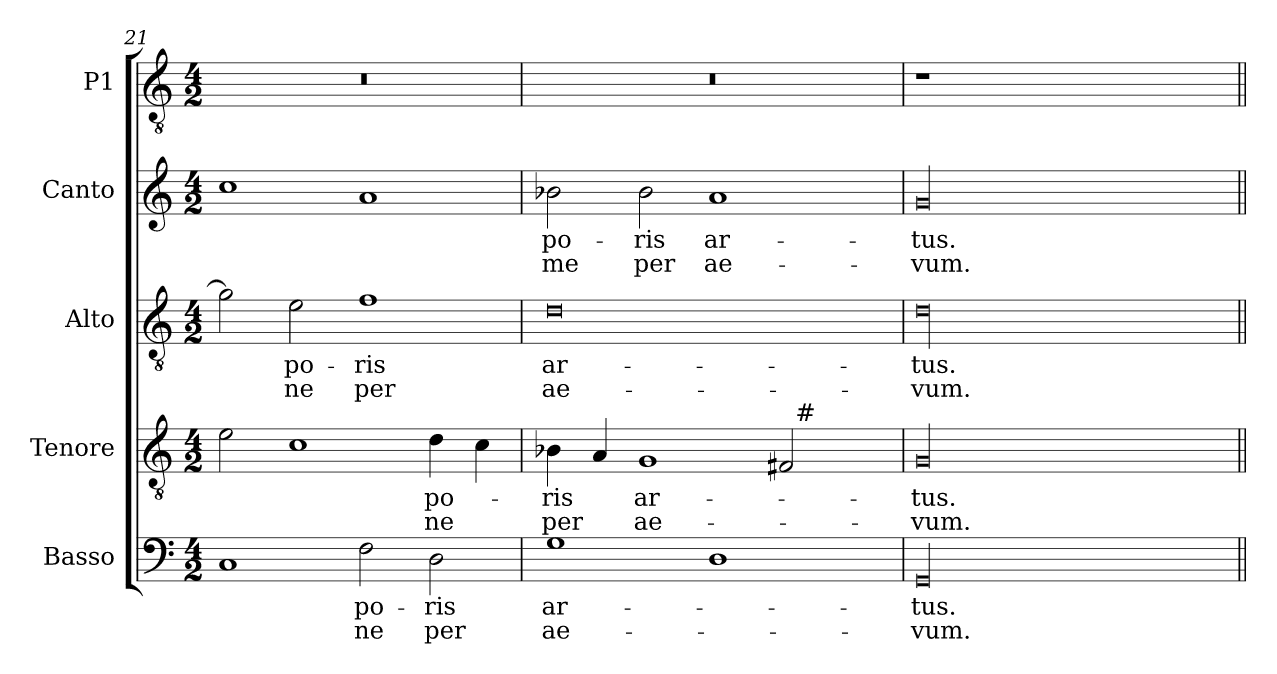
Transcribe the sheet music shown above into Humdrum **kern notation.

**kern	**text	**text	**kern	**text	**text	**kern	**text	**text	**kern	**text	**text	**kern
*part5	*part5	*part5	*part4	*part4	*part4	*part3	*part3	*part3	*part2	*part2	*part2	*part1
*staff5	*staff5	*staff5	*staff4	*staff4	*staff4	*staff3	*staff3	*staff3	*staff2	*staff2	*staff2	*staff1
*I"Basso	*	*	*I"Tenore	*	*	*I"Alto	*	*	*I"Canto	*	*	*I"P1
*clefF4	*	*	*clefGv2	*	*	*clefGv2	*	*	*clefG2	*	*	*clefGv2
*	*	*	*ITrd7c12	*	*	*ITrd7c12	*	*	*	*	*	*ITrd7c12
*k[]	*	*	*k[]	*	*	*k[]	*	*	*k[]	*	*	*k[]
*C:	*	*	*C:	*	*	*C:	*	*	*C:	*	*	*C:
*M4/2	*	*	*M4/2	*	*	*M4/2	*	*	*M4/2	*	*	*M4/2
=21	=21	=21	=21	=21	=21	=21	=21	=21	=21	=21	=21	=21
!	!	!	!	!	!	!	!	!	!	!	!	!LO:N:vis=1
1Ci	.	.	2Ei\	.	.	2Gi\]	.	.	1cci	.	.	0r
!	!	!	!	!	!	!	!LO:LY:b:color=#000000	!LO:LY:b:color=#000000	!	!	!	!
.	.	.	1Ci	.	.	2Ei\	-po-	-ne	.	.	.	.
!	!LO:LY:b:color=#000000	!LO:LY:b:color=#000000	!	!	!	!	!	!	!	!	!	!
!	!	!	!	!	!	!	!LO:LY:b:color=#000000	!LO:LY:b:color=#000000	!	!	!	!
2Fi\	-po-	-ne	.	.	.	1Fi	-ris	per	1ai	.	.	.
!	!LO:LY:b:color=#000000	!LO:LY:b:color=#000000	!	!	!	!	!	!	!	!	!	!
!	!	!	!	!LO:LY:b:color=#000000	!LO:LY:b:color=#000000	!	!	!	!	!	!	!
2Di\	-ris	per	4Di\	-po-	-ne	.	.	.	.	.	.	.
.	.	.	4Ci\	.	.	.	.	.	.	.	.	.
=22	=22	=22	=22	=22	=22	=22	=22	=22	=22	=22	=22	=22
!	!LO:LY:b:color=#000000	!LO:LY:b:color=#000000	!	!	!	!	!	!	!	!	!	!
!	!	!	!	!LO:LY:b:color=#000000	!LO:LY:b:color=#000000	!	!	!	!	!	!	!
!	!	!	!	!	!	!	!LO:LY:b:color=#000000	!LO:LY:b:color=#000000	!	!	!	!
!	!	!	!	!	!	!	!	!	!	!LO:LY:b:color=#000000	!LO:LY:b:color=#000000	!LO:N:vis=1
*	*	*	*^	*	*	*	*	*	*	*	*	*
1Gi	ar-	ae-	4BB-Xi\	1ryy	-ris	per	0Di	ar-	ae-	2b-Xi\	-po-	-me	0r
.	.	.	4AAi/	.	.	.	.	.	.	.	.	.	.
!	!	!	!	!	!LO:LY:b:color=#000000	!LO:LY:b:color=#000000	!	!	!	!	!	!	!
!	!	!	!	!	!	!	!	!	!	!	!LO:LY:b:color=#000000	!LO:LY:b:color=#000000	!
.	.	.	1GGi	.	ar-	ae-	.	.	.	2b-i\	-ris	per	.
!	!	!	!	!	!	!	!	!	!	!	!LO:LY:b:color=#000000	!LO:LY:b:color=#000000	!
1Di	.	.	.	2ryy	.	.	.	.	.	1ai	ar-	ae-	.
.	.	.	2FF#i/	32ryy	.	.	.	.	.	.	.	.	.
.	.	.	.	256ryy	.	.	.	.	.	.	.	.	.
!	!	!	!	!LO:TX:a:t=#	!	!	!	!	!	!	!	!	!
.	.	.	.	4ryy	.	.	.	.	.	.	.	.	.
.	.	.	.	8ryy	.	.	.	.	.	.	.	.	.
.	.	.	.	16ryy	.	.	.	.	.	.	.	.	.
.	.	.	.	64..ryy	.	.	.	.	.	.	.	.	.
*	*	*	*v	*v	*	*	*	*	*	*	*	*	*
=23	=23	=23	=23	=23	=23	=23	=23	=23	=23	=23	=23	=23
*	*	*	*^	*	*	*	*	*	*	*	*	*
!	!LO:LY:b:color=#000000	!LO:LY:b:color=#000000	!	!	!	!	!	!	!	!	!	!	!
*	*	*	*v	*v	*	*	*	*	*	*	*	*	*
*	*	*	*^	*	*	*	*	*	*	*	*	*
!	!	!	!	!	!LO:LY:b:color=#000000	!LO:LY:b:color=#000000	!	!	!	!	!	!	!
*	*	*	*v	*v	*	*	*	*	*	*	*	*	*
*	*	*	*^	*	*	*	*	*	*	*	*	*
!	!	!	!	!	!	!	!	!LO:LY:b:color=#000000	!LO:LY:b:color=#000000	!	!	!	!
*	*	*	*v	*v	*	*	*	*	*	*	*	*	*
*	*	*	*^	*	*	*	*	*	*	*	*	*
!	!	!	!	!	!	!	!	!	!	!	!LO:LY:b:color=#000000	!LO:LY:b:color=#000000	!LO:N:vis=1
*	*	*	*v	*v	*	*	*	*	*	*	*	*	*
00GGi	-tus.	-vum.	00GGi	-tus.	-vum.	00Di	-tus.	-vum.	00gi	-tus.	-vum.	0r
.	.	.	.	.	.	.	.	.	.	.	.	0ryy
=||	=||	=||	=||	=||	=||	=||	=||	=||	=||	=||	=||	=||
*-	*-	*-	*-	*-	*-	*-	*-	*-	*-	*-	*-	*-
